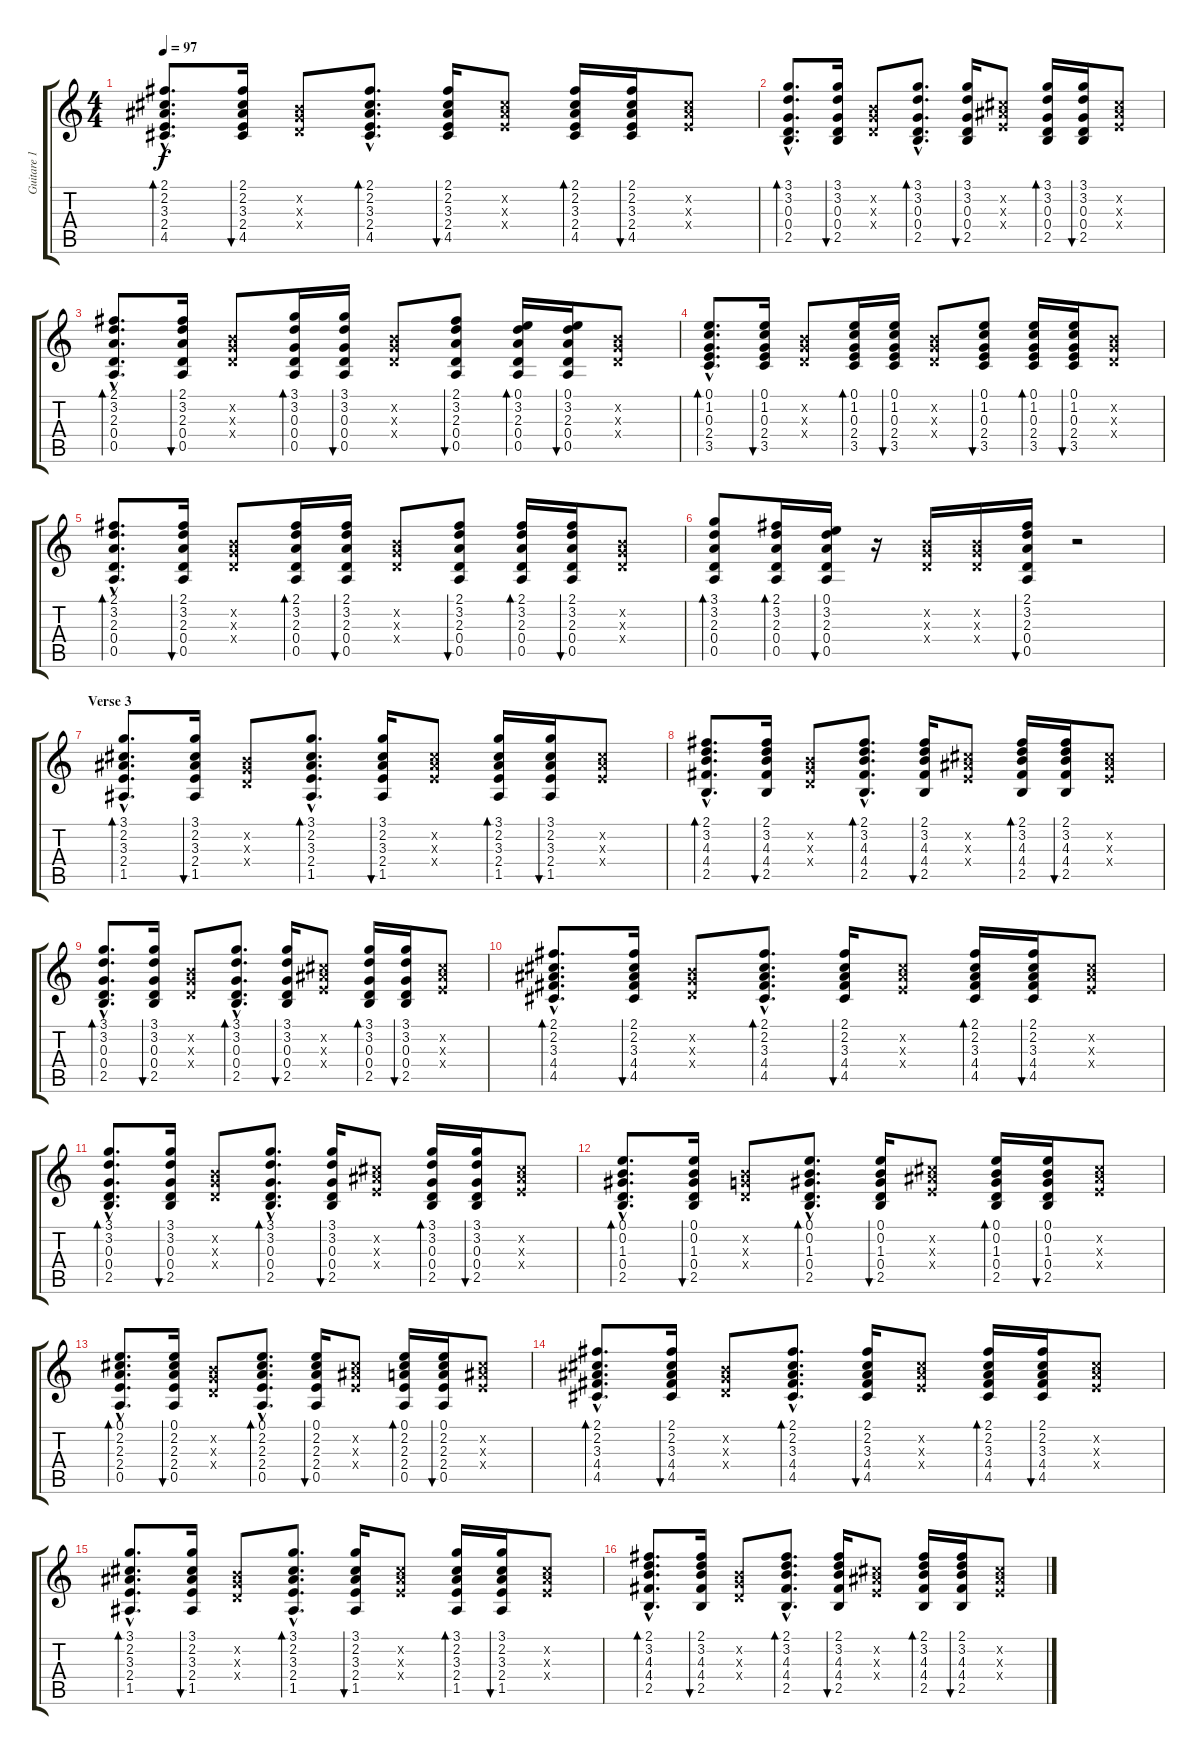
\track ("Guitare 1" "Guitare 1") {instrument acousticguitarsteel}
\staff {score tabs}
\tuning (E4 B3 G3 D3 A2 E2) {hide}
\ts (4 4)
\tempo 97
\clef g2
\ks c
(2.1{hac} 2.2{hac} 3.3{hac} 2.4{hac} 4.5{hac}).8{d bd 60 dy f} (2.1 2.2 3.3 2.4 4.5).16{bu 60} (0.2{x} 0.3{x} 0.4{x}).8 (2.1{hac} 2.2{hac} 3.3{hac} 2.4{hac} 4.5{hac}).8{d bd 60} (2.1 2.2 3.3 2.4 4.5).16{bu 60} (2.2{x} 3.3{x} 2.4{x}).8 (2.1 2.2 3.3 2.4 4.5).16{bd 60} (2.1 2.2 3.3 2.4 4.5).16{bu 60} (2.2{x} 3.3{x} 2.4{x}).8 |
(3.1{hac} 3.2{hac} 0.3{hac} 0.4{hac} 2.5{hac}).8{d bd 60} (3.1 3.2 0.3 0.4 2.5).16{bu 60} (0.2{x} 0.3{x} 0.4{x}).8 (3.1{hac} 3.2{hac} 0.3{hac} 0.4{hac} 2.5{hac}).8{d bd 60} (3.1 3.2 0.3 0.4 2.5).16{bu 60} (2.2{x} 3.3{x} 2.4{x}).8 (3.1 3.2 0.3 0.4 2.5).16{bd 60} (3.1 3.2 0.3 0.4 2.5).16{bu 60} (2.2{x} 3.3{x} 2.4{x}).8 |
(2.1{hac} 3.2{hac} 2.3{hac} 0.4{hac} 0.5{hac}).8{d bd 60} (2.1 3.2 2.3 0.4 0.5).16{bu 60} (0.2{x} 0.3{x} 0.4{x}).8 (3.1 3.2 0.3 0.4 0.5).16{bd 60} (3.1 3.2 0.3 0.4 0.5).16{bu 60} (0.2{x} 0.3{x} 0.4{x}).8 (2.1 3.2 2.3 0.4 0.5).8{bu 60} (0.1 3.2 2.3 0.4 0.5).16{bd 60} (0.1 3.2 2.3 0.4 0.5).16{bu 60} (0.2{x} 0.3{x} 0.4{x}).8 |
(0.1{hac} 1.2{hac} 0.3{hac} 2.4{hac} 3.5{hac}).8{d bd 60} (0.1 1.2 0.3 2.4 3.5).16{bu 60} (0.2{x} 0.3{x} 0.4{x}).8 (0.1 1.2 0.3 2.4 3.5).16{bd 60} (0.1 1.2 0.3 2.4 3.5).16{bu 60} (0.2{x} 0.3{x} 0.4{x}).8 (0.1 1.2 0.3 2.4 3.5).8{bu 60} (0.1 1.2 0.3 2.4 3.5).16{bd 60} (0.1 1.2 0.3 2.4 3.5).16{bu 60} (0.2{x} 0.3{x} 0.4{x}).8 |
(2.1{hac} 3.2{hac} 2.3{hac} 0.4{hac} 0.5{hac}).8{d bd 60} (2.1 3.2 2.3 0.4 0.5).16{bu 60} (0.2{x} 0.3{x} 0.4{x}).8 (2.1 3.2 2.3 0.4 0.5).16{bd 60} (2.1 3.2 2.3 0.4 0.5).16{bu 60} (0.2{x} 0.3{x} 0.4{x}).8 (2.1 3.2 2.3 0.4 0.5).8{bu 60} (2.1 3.2 2.3 0.4 0.5).16{bd 60} (2.1 3.2 2.3 0.4 0.5).16{bu 60} (0.2{x} 0.3{x} 0.4{x}).8 |
(3.1 3.2 2.3 0.4 0.5).8{bd 60} (2.1 3.2 2.3 0.4 0.5).16{bd 60} (0.1 3.2 2.3 0.4 0.5).16{bu 60} r.16 (0.2{x} 0.3{x} 0.4{x}).16 (0.2{x} 0.3{x} 0.4{x}).16 (2.1 3.2 2.3 0.4 0.5).16{bu 60} r.2 |
\section ("" "Verse 3")
(3.1{hac} 2.2{hac} 3.3{hac} 2.4{hac} 1.5{hac}).8{d bd 60} (3.1 2.2 3.3 2.4 1.5).16{bu 60} (0.2{x} 0.3{x} 0.4{x}).8 (3.1{hac} 2.2{hac} 3.3{hac} 2.4{hac} 1.5{hac}).8{d bd 60} (3.1 2.2 3.3 2.4 1.5).16{bu 60} (2.2{x} 3.3{x} 2.4{x}).8 (3.1 2.2 3.3 2.4 1.5).16{bd 60} (3.1 2.2 3.3 2.4 1.5).16{bu 60} (2.2{x} 3.3{x} 2.4{x}).8 |
(2.1{hac} 3.2{hac} 4.3{hac} 4.4{hac} 2.5{hac}).8{d bd 60} (2.1 3.2 4.3 4.4 2.5).16{bu 60} (0.2{x} 0.3{x} 0.4{x}).8 (2.1{hac} 3.2{hac} 4.3{hac} 4.4{hac} 2.5{hac}).8{d bd 60} (2.1 3.2 4.3 4.4 2.5).16{bu 60} (2.2{x} 3.3{x} 2.4{x}).8 (2.1 3.2 4.3 4.4 2.5).16{bd 60} (2.1 3.2 4.3 4.4 2.5).16{bu 60} (2.2{x} 3.3{x} 2.4{x}).8 |
(3.1{hac} 3.2{hac} 0.3{hac} 0.4{hac} 2.5{hac}).8{d bd 60} (3.1 3.2 0.3 0.4 2.5).16{bu 60} (0.2{x} 0.3{x} 0.4{x}).8 (3.1{hac} 3.2{hac} 0.3{hac} 0.4{hac} 2.5{hac}).8{d bd 60} (3.1 3.2 0.3 0.4 2.5).16{bu 60} (2.2{x} 3.3{x} 2.4{x}).8 (3.1 3.2 0.3 0.4 2.5).16{bd 60} (3.1 3.2 0.3 0.4 2.5).16{bu 60} (2.2{x} 3.3{x} 2.4{x}).8 |
(2.1{hac} 2.2{hac} 3.3{hac} 4.4{hac} 4.5{hac}).8{d bd 60} (2.1 2.2 3.3 4.4 4.5).16{bu 60} (0.2{x} 0.3{x} 0.4{x}).8 (2.1{hac} 2.2{hac} 3.3{hac} 4.4{hac} 4.5{hac}).8{d bd 60} (2.1 2.2 3.3 4.4 4.5).16{bu 60} (2.2{x} 3.3{x} 2.4{x}).8 (2.1 2.2 3.3 4.4 4.5).16{bd 60} (2.1 2.2 3.3 4.4 4.5).16{bu 60} (2.2{x} 3.3{x} 2.4{x}).8 |
(3.1{hac} 3.2{hac} 0.3{hac} 0.4{hac} 2.5{hac}).8{d bd 60} (3.1 3.2 0.3 0.4 2.5).16{bu 60} (0.2{x} 0.3{x} 0.4{x}).8 (3.1{hac} 3.2{hac} 0.3{hac} 0.4{hac} 2.5{hac}).8{d bd 60} (3.1 3.2 0.3 0.4 2.5).16{bu 60} (2.2{x} 3.3{x} 2.4{x}).8 (3.1 3.2 0.3 0.4 2.5).16{bd 60} (3.1 3.2 0.3 0.4 2.5).16{bu 60} (2.2{x} 3.3{x} 2.4{x}).8 |
(0.1{hac} 0.2{hac} 1.3{hac} 0.4{hac} 2.5{hac}).8{d bd 60} (0.1 0.2 1.3 0.4 2.5).16{bu 60} (0.2{x} 0.3{x} 0.4{x}).8 (0.1{hac} 0.2{hac} 1.3{hac} 0.4{hac} 2.5{hac}).8{d bd 60} (0.1 0.2 1.3 0.4 2.5).16{bu 60} (2.2{x} 3.3{x} 2.4{x}).8 (0.1 0.2 1.3 0.4 2.5).16{bd 60} (0.1 0.2 1.3 0.4 2.5).16{bu 60} (2.2{x} 3.3{x} 2.4{x}).8 |
(0.1{hac} 2.2{hac} 2.3{hac} 2.4{hac} 0.5{hac}).8{d bd 60} (0.1 2.2 2.3 2.4 0.5).16{bu 60} (0.2{x} 0.3{x} 0.4{x}).8 (0.1{hac} 2.2{hac} 2.3{hac} 2.4{hac} 0.5{hac}).8{d bd 60} (0.1 2.2 2.3 2.4 0.5).16{bu 60} (2.2{x} 3.3{x} 2.4{x}).8 (0.1 2.2 2.3 2.4 0.5).16{bd 60} (0.1 2.2 2.3 2.4 0.5).16{bu 60} (2.2{x} 3.3{x} 2.4{x}).8 |
(2.1{hac} 2.2{hac} 3.3{hac} 4.4{hac} 4.5{hac}).8{d bd 60} (2.1 2.2 3.3 4.4 4.5).16{bu 60} (0.2{x} 0.3{x} 0.4{x}).8 (2.1{hac} 2.2{hac} 3.3{hac} 4.4{hac} 4.5{hac}).8{d bd 60} (2.1 2.2 3.3 4.4 4.5).16{bu 60} (2.2{x} 3.3{x} 2.4{x}).8 (2.1 2.2 3.3 4.4 4.5).16{bd 60} (2.1 2.2 3.3 4.4 4.5).16{bu 60} (2.2{x} 3.3{x} 2.4{x}).8 |
(3.1{hac} 2.2{hac} 3.3{hac} 2.4{hac} 1.5{hac}).8{d bd 60} (3.1 2.2 3.3 2.4 1.5).16{bu 60} (0.2{x} 0.3{x} 0.4{x}).8 (3.1{hac} 2.2{hac} 3.3{hac} 2.4{hac} 1.5{hac}).8{d bd 60} (3.1 2.2 3.3 2.4 1.5).16{bu 60} (2.2{x} 3.3{x} 2.4{x}).8 (3.1 2.2 3.3 2.4 1.5).16{bd 60} (3.1 2.2 3.3 2.4 1.5).16{bu 60} (2.2{x} 3.3{x} 2.4{x}).8 |
(2.1{hac} 3.2{hac} 4.3{hac} 4.4{hac} 2.5{hac}).8{d bd 60} (2.1 3.2 4.3 4.4 2.5).16{bu 60} (0.2{x} 0.3{x} 0.4{x}).8 (2.1{hac} 3.2{hac} 4.3{hac} 4.4{hac} 2.5{hac}).8{d bd 60} (2.1 3.2 4.3 4.4 2.5).16{bu 60} (2.2{x} 3.3{x} 2.4{x}).8 (2.1 3.2 4.3 4.4 2.5).16{bd 60} (2.1 3.2 4.3 4.4 2.5).16{bu 60} (2.2{x} 3.3{x} 2.4{x}).8
